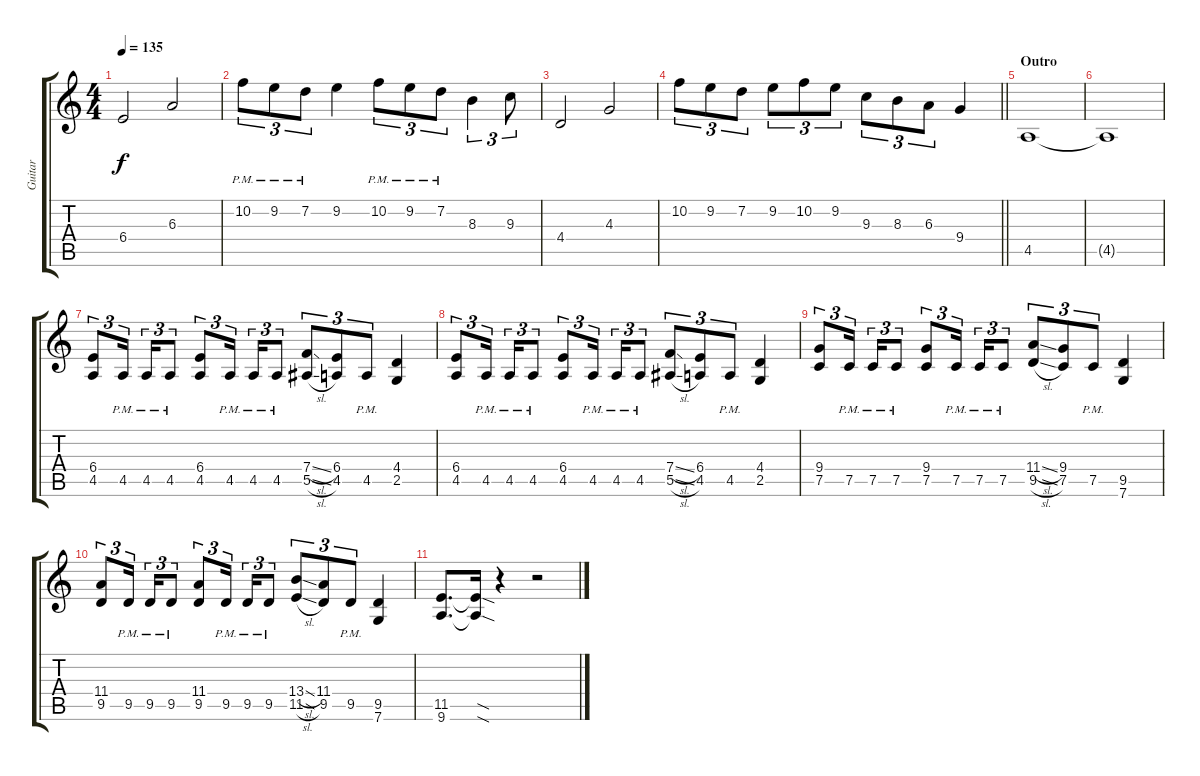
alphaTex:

\track ("Guitar" "Guitar") {instrument distortionguitar}
\staff {score tabs}
\tuning (C4 G3 Eb3 Bb2 F2 C2) {hide}
\ts (4 4)
\tempo 135
\clef g2
\ks c
6.4.2{dy f} 6.3.2 |
10.2{pm}.8{tu (3 2)} 9.2{pm}.8{tu (3 2)} 7.2{pm}.8{tu (3 2)} 9.2.4 10.2{pm}.8{tu (3 2)} 9.2{pm}.8{tu (3 2)} 7.2{pm}.8{tu (3 2)} 8.3.4{tu (3 2)} 9.3.8{tu (3 2)} |
4.4.2 4.3.2 |
\barLineRight lightlight
10.2.8{tu (3 2)} 9.2.8{tu (3 2)} 7.2.8{tu (3 2)} 9.2.8{tu (3 2)} 10.2.8{tu (3 2)} 9.2.8{tu (3 2)} 9.3.8{tu (3 2)} 8.3.8{tu (3 2)} 6.3.8{tu (3 2)} 9.4.4 |
\section ("" "Outro")
4.5.1 |
4.5{t}.1 |
(6.4 4.5).8{tu (3 2)} 4.5{pm}.16{tu (3 2) beam splitsecondary} 4.5{pm}.16{tu (3 2)} 4.5{pm}.8{tu (3 2)} (6.4 4.5).8{tu (3 2)} 4.5{pm}.16{tu (3 2) beam splitsecondary} 4.5{pm}.16{tu (3 2)} 4.5{pm}.8{tu (3 2)} (7.4{sl} 5.5{sl}).8{tu (3 2)} (6.4 4.5).8{tu (3 2)} 4.5{pm}.8{tu (3 2)} (4.4 2.5).4 |
(6.4 4.5).8{tu (3 2)} 4.5{pm}.16{tu (3 2) beam splitsecondary} 4.5{pm}.16{tu (3 2)} 4.5{pm}.8{tu (3 2)} (6.4 4.5).8{tu (3 2)} 4.5{pm}.16{tu (3 2) beam splitsecondary} 4.5{pm}.16{tu (3 2)} 4.5{pm}.8{tu (3 2)} (7.4{sl} 5.5{sl}).8{tu (3 2)} (6.4 4.5).8{tu (3 2)} 4.5{pm}.8{tu (3 2)} (4.4 2.5).4 |
(9.4 7.5).8{tu (3 2)} 7.5{pm}.16{tu (3 2) beam splitsecondary} 7.5{pm}.16{tu (3 2)} 7.5{pm}.8{tu (3 2)} (9.4 7.5).8{tu (3 2)} 7.5{pm}.16{tu (3 2) beam splitsecondary} 7.5{pm}.16{tu (3 2)} 7.5{pm}.8{tu (3 2)} (11.4{sl} 9.5{sl}).8{tu (3 2)} (9.4 7.5).8{tu (3 2)} 7.5{pm}.8{tu (3 2)} (9.5 7.6).4 |
(11.4 9.5).8{tu (3 2)} 9.5{pm}.16{tu (3 2) beam splitsecondary} 9.5{pm}.16{tu (3 2)} 9.5{pm}.8{tu (3 2)} (11.4 9.5).8{tu (3 2)} 9.5{pm}.16{tu (3 2) beam splitsecondary} 9.5{pm}.16{tu (3 2)} 9.5{pm}.8{tu (3 2)} (13.4{sl} 11.5{sl}).8{tu (3 2)} (11.4 9.5).8{tu (3 2)} 9.5{pm}.8{tu (3 2)} (9.5 7.6).4 |
(11.5 9.6).8{d} (11.5{sod t} 9.6{sod t}).16 r.4 r.2
